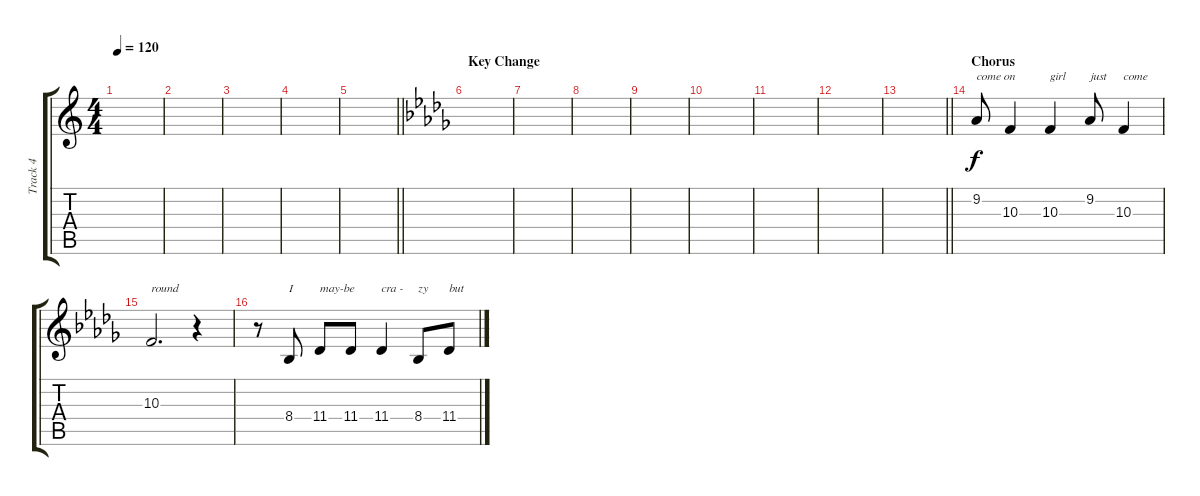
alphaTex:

\track ("Track 4" "Track 4") {instrument cello}
\staff {score tabs}
\tuning (E4 B3 G3 D3 A2 E2) {hide}
\ts (4 4)
\tempo 120
\clef g2
\ks c
|
|
|
|
\barLineRight lightlight
|
\section ("" "Key Change")
\ks db
|
|
|
|
|
|
|
\barLineRight lightlight
|
\section ("" "Chorus")
9.2.8{txt "come on"} 10.3.4 10.3.4{txt "girl"} 9.2.8{txt "just"} 10.3.4{txt "come"} |
10.3.2{d txt "round"} r.4 |
r.8 8.4.8{txt "I"} 11.4.8{txt "may-be"} 11.4.8 11.4.4{txt "cra -"} 8.4.8{txt "zy"} 11.4.8{txt "but"}
